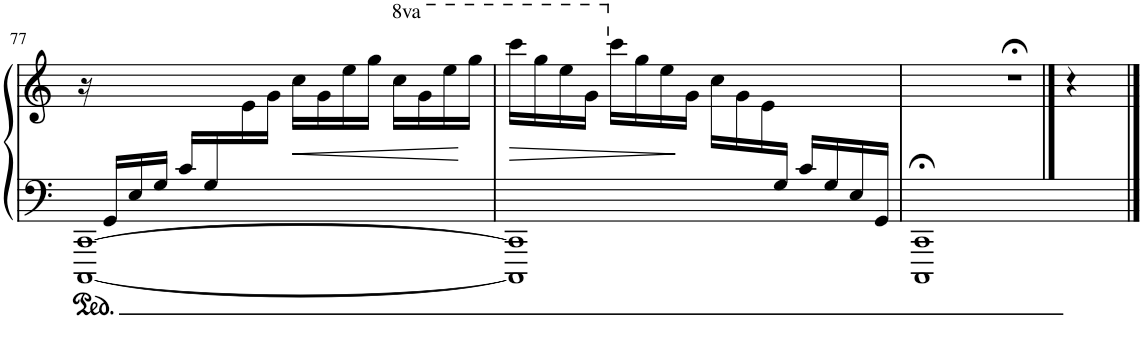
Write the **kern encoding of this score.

**kern	**kern	**dynam
*part1	*part1	*part1
*staff2	*staff1	*staff1/2
*I"Piano	*	*
*I'Pno	*	*
!!LO:PB:g=z
*clefF4	*clefG2	*
*k[]	*k[]	*
*M4/4	*M4/4	*
*met(c)	*met(c)	*
=77	=77	=77
*^	*	*
16ryy	[1CCC [1CC	16r	.
16GG/LL	.	16ryy	.
16E/	.	.	.
16G/JJ	.	.	.
16c/LL	.	.	.
16G/	.	.	.
2ryy	.	16e\	.
.	.	16g\JJ	.
!	!	!	!LO:HP:b
.	.	16cc\LL	<
.	.	16g\	.
.	.	16ee\	.
.	.	16gg\JJ	.
*	*	*8va	*
.	.	16ccc\LL	.
.	.	16gg\	.
8ryy	.	16eee\	.
.	.	16ggg\JJ	[
=78	=78	=78	=78
!	!	!	!LO:HP:b
8.ryy	1CCC] 1CC]	16cccc\LL	>
.	.	16ggg\	.
.	.	16eee\	.
.	.	16gg\JJ	.
*	*	*X8va	*
.	.	16ccc\LL	.
.	.	16gg\	.
.	.	16ee\	.
.	.	16g\JJ	]
.	.	16cc\LL	.
.	.	16g\	.
.	.	16e\	.
16G/JJ	.	4ryy	.
16c/LL	.	.	.
16G/	.	.	.
16E/	.	.	.
16GG/JJ	.	16ryy	.
*v	*v	*	*
==79	==79	==79
1CCC;< 1CC;<	1r;<	.
4ryy	4rcc	.
==	==	==
*-	*-	*-
